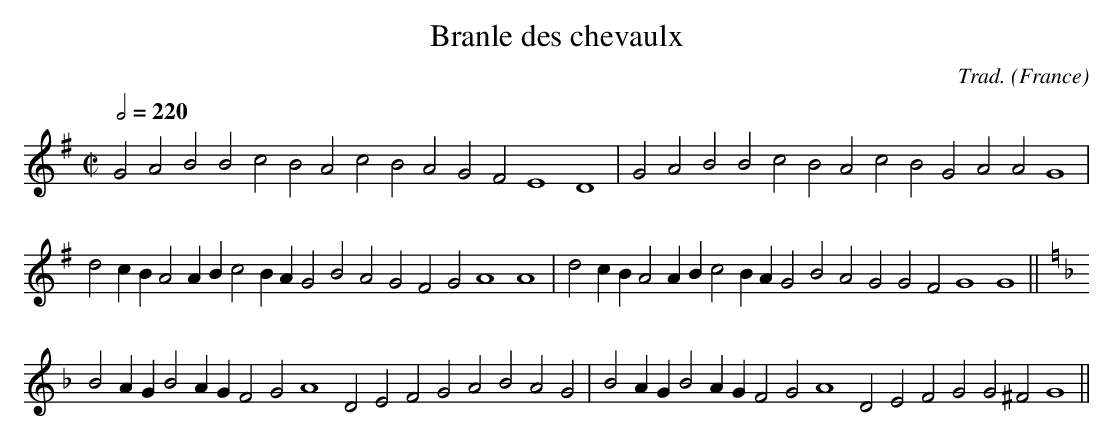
X:1
T:Branle des chevaulx
C:Trad.
O:France
M:C|
L:1/2
Q:1/2=220
K:G
GABBcBAcBAGF E2D2 | GABBcBAcBGAA G2 |
dc/B/AA/B/cB/A/GBAGFG A2A2 | dc/B/AA/B/cB/A/GBAGGF G2G2 ||
K:F
BA/G/ BA/G/ FG A2 DEFGABAG | BA/G/ BA/G/ FG A2 DEFGG^F G2 ||
